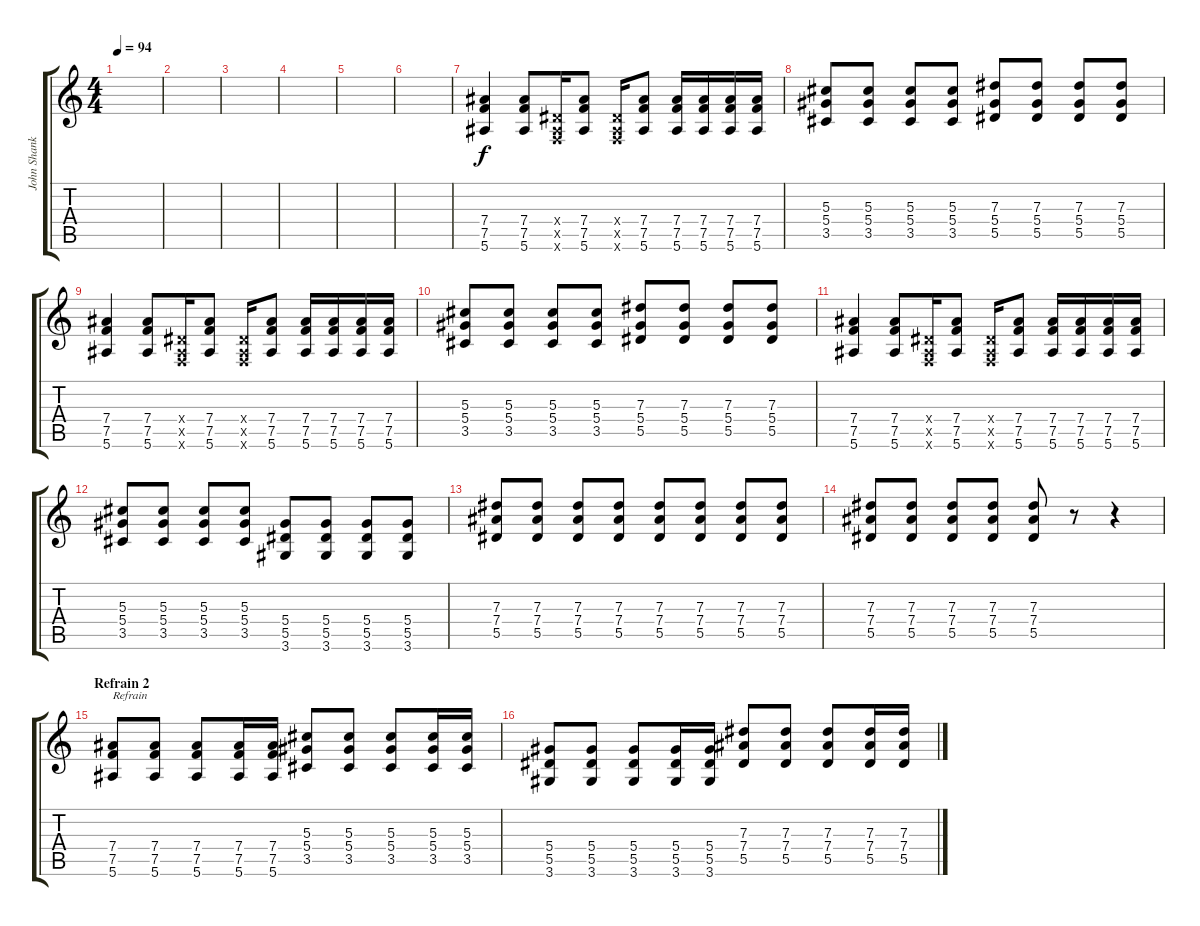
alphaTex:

\track ("John Shanks - Guitare Overdrive" "John Shank") {instrument overdrivenguitar}
\staff {score tabs}
\tuning (F4 C4 Ab3 Eb3 Bb2 F2) {hide}
\ts (4 4)
\tempo 94
\clef g2
\ks c
|
|
|
|
|
|
(7.4 7.5 5.6).4 (7.4 7.5 5.6).8 (0.4{x} 0.5{x} 0.6{x}).16 (7.4 7.5 5.6).8 (0.4{x} 0.5{x} 0.6{x}).16 (7.4 7.5 5.6).8 (7.4 7.5 5.6).16 (7.4 7.5 5.6).16 (7.4 7.5 5.6).16 (7.4 7.5 5.6).16 |
(5.3 5.4 3.5).8 (5.3 5.4 3.5).8 (5.3 5.4 3.5).8 (5.3 5.4 3.5).8 (7.3 5.4 5.5).8 (7.3 5.4 5.5).8 (7.3 5.4 5.5).8 (7.3 5.4 5.5).8 |
(7.4 7.5 5.6).4 (7.4 7.5 5.6).8 (0.4{x} 0.5{x} 0.6{x}).16 (7.4 7.5 5.6).8 (0.4{x} 0.5{x} 0.6{x}).16 (7.4 7.5 5.6).8 (7.4 7.5 5.6).16 (7.4 7.5 5.6).16 (7.4 7.5 5.6).16 (7.4 7.5 5.6).16 |
(5.3 5.4 3.5).8 (5.3 5.4 3.5).8 (5.3 5.4 3.5).8 (5.3 5.4 3.5).8 (7.3 5.4 5.5).8 (7.3 5.4 5.5).8 (7.3 5.4 5.5).8 (7.3 5.4 5.5).8 |
(7.4 7.5 5.6).4 (7.4 7.5 5.6).8 (0.4{x} 0.5{x} 0.6{x}).16 (7.4 7.5 5.6).8 (0.4{x} 0.5{x} 0.6{x}).16 (7.4 7.5 5.6).8 (7.4 7.5 5.6).16 (7.4 7.5 5.6).16 (7.4 7.5 5.6).16 (7.4 7.5 5.6).16 |
(5.3 5.4 3.5).8 (5.3 5.4 3.5).8 (5.3 5.4 3.5).8 (5.3 5.4 3.5).8 (5.4 5.5 3.6).8 (5.4 5.5 3.6).8 (5.4 5.5 3.6).8 (5.4 5.5 3.6).8 |
(7.3 7.4 5.5).8 (7.3 7.4 5.5).8 (7.3 7.4 5.5).8 (7.3 7.4 5.5).8 (7.3 7.4 5.5).8 (7.3 7.4 5.5).8 (7.3 7.4 5.5).8 (7.3 7.4 5.5).8 |
(7.3 7.4 5.5).8 (7.3 7.4 5.5).8 (7.3 7.4 5.5).8 (7.3 7.4 5.5).8 (7.3 7.4 5.5).8 r.8 r.4 |
\section ("" "Refrain 2")
(7.4 7.5 5.6).8{txt "Refrain"} (7.4 7.5 5.6).8 (7.4 7.5 5.6).8 (7.4 7.5 5.6).16 (7.4 7.5 5.6).16 (5.3 5.4 3.5).8 (5.3 5.4 3.5).8 (5.3 5.4 3.5).8 (5.3 5.4 3.5).16 (5.3 5.4 3.5).16 |
(5.4 5.5 3.6).8 (5.4 5.5 3.6).8 (5.4 5.5 3.6).8 (5.4 5.5 3.6).16 (5.4 5.5 3.6).16 (7.3 7.4 5.5).8 (7.3 7.4 5.5).8 (7.3 7.4 5.5).8 (7.3 7.4 5.5).16 (7.3 7.4 5.5).16
